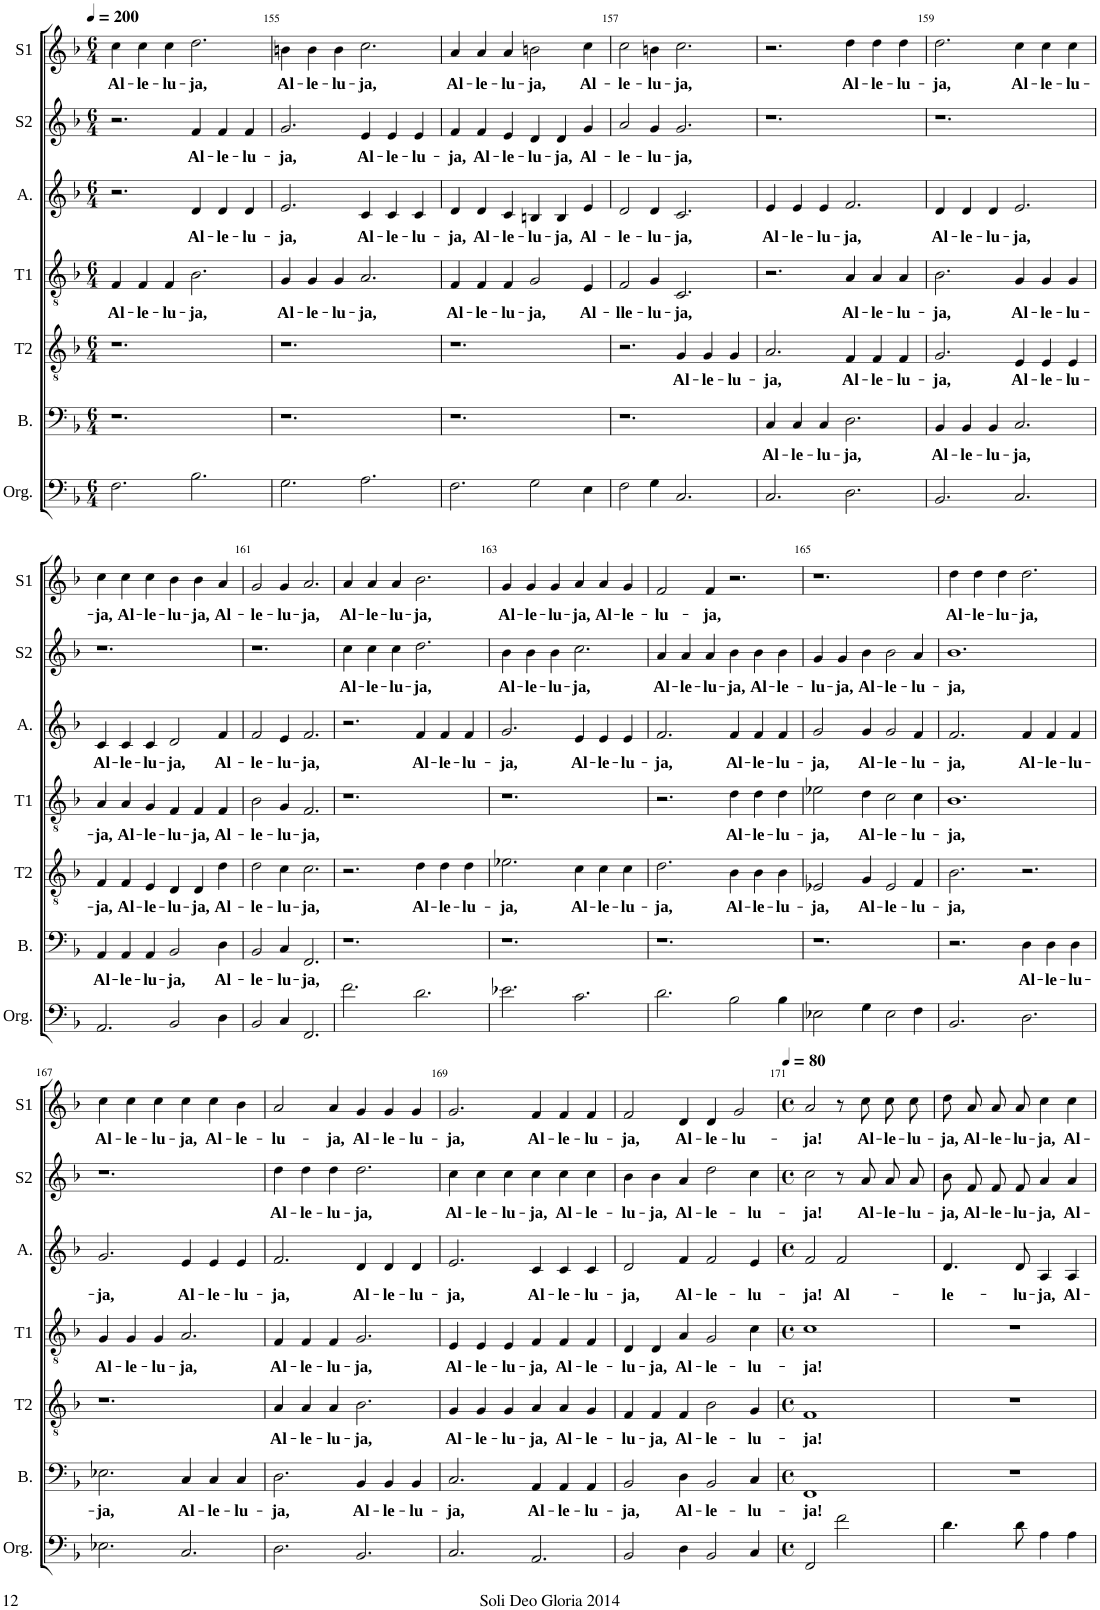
**kern	**kern	**text	**kern	**text	**kern	**text	**kern	**text	**kern	**text	**kern	**text
*part7	*part6	*part6	*part5	*part5	*part4	*part4	*part3	*part3	*part2	*part2	*part1	*part1
*staff7	*staff6	*staff6	*staff5	*staff5	*staff4	*staff4	*staff3	*staff3	*staff2	*staff2	*staff1	*staff1
*I"Organ	*I"Bass	*	*I"Tenor II	*	*I"Tenor I	*	*I"Alto	*	*I"Soprano II	*	*I"Soprano I	*
*I'Org.	*I'B.	*	*I'T2	*	*I'T1	*	*I'A.	*	*I'S2	*	*I'S1	*
!!LO:PB:g=z
*clefF4	*clefF4	*	*clefGv2	*	*clefGv2	*	*clefG2	*	*clefG2	*	*clefG2	*
*k[b-]	*k[b-]	*	*k[b-]	*	*k[b-]	*	*k[b-]	*	*k[b-]	*	*k[b-]	*
*M6/4	*M6/4	*	*M6/4	*	*M6/4	*	*M6/4	*	*M6/4	*	*M6/4	*
*MM200	*MM200	*	*MM200	*	*MM200	*	*MM200	*	*MM200	*	*MM200	*
=154	=154	=154	=154	=154	=154	=154	=154	=154	=154	=154	=154	=154
!	!	!	!	!	!	!LO:LY:b	!	!	!	!	!	!LO:LY:b
2.F\	1.r	.	1.r	.	4F/	Al-	2.r	.	2.r	.	4cc\	Al-
!	!	!	!	!	!	!LO:LY:b	!	!	!	!	!	!LO:LY:b
.	.	.	.	.	4F/	-le-	.	.	.	.	4cc\	-le-
!	!	!	!	!	!	!LO:LY:b	!	!	!	!	!	!LO:LY:b
.	.	.	.	.	4F/	-lu-	.	.	.	.	4cc\	-lu-
!	!	!	!	!	!	!LO:LY:b	!	!LO:LY:b	!	!LO:LY:b	!	!LO:LY:b
2.B-\	.	.	.	.	2.B-\	-ja,	4d/	Al-	4f/	Al-	2.dd\	-ja,
!	!	!	!	!	!	!	!	!LO:LY:b	!	!LO:LY:b	!	!
.	.	.	.	.	.	.	4d/	-le-	4f/	-le-	.	.
!	!	!	!	!	!	!	!	!LO:LY:b	!	!LO:LY:b	!	!
.	.	.	.	.	.	.	4d/	-lu-	4f/	-lu-	.	.
=155	=155	=155	=155	=155	=155	=155	=155	=155	=155	=155	=155	=155
!	!	!	!	!	!	!LO:LY:b	!	!LO:LY:b	!	!LO:LY:b	!	!LO:LY:b
2.G\	1.r	.	1.r	.	4G/	Al-	2.e/	-ja,	2.g/	-ja,	4bn\	Al-
!	!	!	!	!	!	!LO:LY:b	!	!	!	!	!	!LO:LY:b
.	.	.	.	.	4G/	-le-	.	.	.	.	4b\	-le-
!	!	!	!	!	!	!LO:LY:b	!	!	!	!	!	!LO:LY:b
.	.	.	.	.	4G/	-lu-	.	.	.	.	4b\	-lu-
!	!	!	!	!	!	!LO:LY:b	!	!LO:LY:b	!	!LO:LY:b	!	!LO:LY:b
2.A\	.	.	.	.	2.A/	-ja,	4c/	Al-	4e/	Al-	2.cc\	-ja,
!	!	!	!	!	!	!	!	!LO:LY:b	!	!LO:LY:b	!	!
.	.	.	.	.	.	.	4c/	-le-	4e/	-le-	.	.
!	!	!	!	!	!	!	!	!LO:LY:b	!	!LO:LY:b	!	!
.	.	.	.	.	.	.	4c/	-lu-	4e/	-lu-	.	.
=156	=156	=156	=156	=156	=156	=156	=156	=156	=156	=156	=156	=156
!	!	!	!	!	!	!LO:LY:b	!	!LO:LY:b	!	!LO:LY:b	!	!LO:LY:b
2.F\	1.r	.	1.r	.	4F/	Al-	4d/	-ja,	4f/	-ja,	4a/	Al-
!	!	!	!	!	!	!LO:LY:b	!	!LO:LY:b	!	!LO:LY:b	!	!LO:LY:b
.	.	.	.	.	4F/	-le-	4d/	Al-	4f/	Al-	4a/	-le-
!	!	!	!	!	!	!LO:LY:b	!	!LO:LY:b	!	!LO:LY:b	!	!LO:LY:b
.	.	.	.	.	4F/	-lu-	4c/	-le-	4e/	-le-	4a/	-lu-
!	!	!	!	!	!	!LO:LY:b	!	!LO:LY:b	!	!LO:LY:b	!	!LO:LY:b
2G\	.	.	.	.	2G/	-ja,	4Bn/	-lu-	4d/	-lu-	2bn\	-ja,
!	!	!	!	!	!	!	!	!LO:LY:b	!	!LO:LY:b	!	!
.	.	.	.	.	.	.	4B/	-ja,	4d/	-ja,	.	.
!	!	!	!	!	!	!LO:LY:b	!	!LO:LY:b	!	!LO:LY:b	!	!LO:LY:b
4E\	.	.	.	.	4E/	Al-	4e/	Al-	4g/	Al-	4cc\	Al-
=157	=157	=157	=157	=157	=157	=157	=157	=157	=157	=157	=157	=157
!	!	!	!	!	!	!LO:LY:b	!	!LO:LY:b	!	!LO:LY:b	!	!LO:LY:b
2F\	1.r	.	2.r	.	2F/	-lle-	2d/	-le-	2a/	-le-	2cc\	-le-
!	!	!	!	!	!	!LO:LY:b	!	!LO:LY:b	!	!LO:LY:b	!	!LO:LY:b
4G\	.	.	.	.	4G/	-lu-	4d/	-lu-	4g/	-lu-	4bn\	-lu-
!	!	!	!	!LO:LY:b	!	!LO:LY:b	!	!LO:LY:b	!	!LO:LY:b	!	!LO:LY:b
2.C/	.	.	4G/	Al-	2.C/	-ja,	2.c/	-ja,	2.g/	-ja,	2.cc\	-ja,
!	!	!	!	!LO:LY:b	!	!	!	!	!	!	!	!
.	.	.	4G/	-le-	.	.	.	.	.	.	.	.
!	!	!	!	!LO:LY:b	!	!	!	!	!	!	!	!
.	.	.	4G/	-lu-	.	.	.	.	.	.	.	.
=158	=158	=158	=158	=158	=158	=158	=158	=158	=158	=158	=158	=158
!	!	!LO:LY:b	!	!LO:LY:b	!	!	!	!LO:LY:b	!	!	!	!
2.C/	4C/	Al-	2.A/	-ja,	2.r	.	4e/	Al-	1.r	.	2.r	.
!	!	!LO:LY:b	!	!	!	!	!	!LO:LY:b	!	!	!	!
.	4C/	-le-	.	.	.	.	4e/	-le-	.	.	.	.
!	!	!LO:LY:b	!	!	!	!	!	!LO:LY:b	!	!	!	!
.	4C/	-lu-	.	.	.	.	4e/	-lu-	.	.	.	.
!	!	!LO:LY:b	!	!LO:LY:b	!	!LO:LY:b	!	!LO:LY:b	!	!	!	!LO:LY:b
2.D\	2.D\	-ja,	4F/	Al-	4A/	Al-	2.f/	-ja,	.	.	4dd\	Al-
!	!	!	!	!LO:LY:b	!	!LO:LY:b	!	!	!	!	!	!LO:LY:b
.	.	.	4F/	-le-	4A/	-le-	.	.	.	.	4dd\	-le-
!	!	!	!	!LO:LY:b	!	!LO:LY:b	!	!	!	!	!	!LO:LY:b
.	.	.	4F/	-lu-	4A/	-lu-	.	.	.	.	4dd\	-lu-
=159	=159	=159	=159	=159	=159	=159	=159	=159	=159	=159	=159	=159
!	!	!LO:LY:b	!	!LO:LY:b	!	!LO:LY:b	!	!LO:LY:b	!	!	!	!LO:LY:b
2.BB-/	4BB-/	Al-	2.G/	-ja,	2.B-\	-ja,	4d/	Al-	1.r	.	2.dd\	-ja,
!	!	!LO:LY:b	!	!	!	!	!	!LO:LY:b	!	!	!	!
.	4BB-/	-le-	.	.	.	.	4d/	-le-	.	.	.	.
!	!	!LO:LY:b	!	!	!	!	!	!LO:LY:b	!	!	!	!
.	4BB-/	-lu-	.	.	.	.	4d/	-lu-	.	.	.	.
!	!	!LO:LY:b	!	!LO:LY:b	!	!LO:LY:b	!	!LO:LY:b	!	!	!	!LO:LY:b
2.C/	2.C/	-ja,	4E/	Al-	4G/	Al-	2.e/	-ja,	.	.	4cc\	Al-
!	!	!	!	!LO:LY:b	!	!LO:LY:b	!	!	!	!	!	!LO:LY:b
.	.	.	4E/	-le-	4G/	-le-	.	.	.	.	4cc\	-le-
!	!	!	!	!LO:LY:b	!	!LO:LY:b	!	!	!	!	!	!LO:LY:b
.	.	.	4E/	-lu-	4G/	-lu-	.	.	.	.	4cc\	-lu-
!!LO:LB:g=z
=160	=160	=160	=160	=160	=160	=160	=160	=160	=160	=160	=160	=160
!	!	!LO:LY:b	!	!LO:LY:b	!	!LO:LY:b	!	!LO:LY:b	!	!	!	!LO:LY:b
2.AA/	4AA/	Al-	4F/	-ja,	4A/	-ja,	4c/	Al-	1.r	.	4cc\	-ja,
!	!	!LO:LY:b	!	!LO:LY:b	!	!LO:LY:b	!	!LO:LY:b	!	!	!	!LO:LY:b
.	4AA/	-le-	4F/	Al-	4A/	Al-	4c/	-le-	.	.	4cc\	Al-
!	!	!LO:LY:b	!	!LO:LY:b	!	!LO:LY:b	!	!LO:LY:b	!	!	!	!LO:LY:b
.	4AA/	-lu-	4E/	-le-	4G/	-le-	4c/	-lu-	.	.	4cc\	-le-
!	!	!LO:LY:b	!	!LO:LY:b	!	!LO:LY:b	!	!LO:LY:b	!	!	!	!LO:LY:b
2BB-/	2BB-/	-ja,	4D/	-lu-	4F/	-lu-	2d/	-ja,	.	.	4b-\	-lu-
!	!	!	!	!LO:LY:b	!	!LO:LY:b	!	!	!	!	!	!LO:LY:b
.	.	.	4D/	-ja,	4F/	-ja,	.	.	.	.	4b-\	-ja,
!	!	!LO:LY:b	!	!LO:LY:b	!	!LO:LY:b	!	!LO:LY:b	!	!	!	!LO:LY:b
4D\	4D\	Al-	4d\	Al-	4F/	Al-	4f/	Al-	.	.	4a/	Al-
=161	=161	=161	=161	=161	=161	=161	=161	=161	=161	=161	=161	=161
!	!	!LO:LY:b	!	!LO:LY:b	!	!LO:LY:b	!	!LO:LY:b	!	!	!	!LO:LY:b
2BB-/	2BB-/	-le-	2d\	-le-	2B-\	-le-	2f/	-le-	1.r	.	2g/	-le-
!	!	!LO:LY:b	!	!LO:LY:b	!	!LO:LY:b	!	!LO:LY:b	!	!	!	!LO:LY:b
4C/	4C/	-lu-	4c\	-lu-	4G/	-lu-	4e/	-lu-	.	.	4g/	-lu-
!	!	!LO:LY:b	!	!LO:LY:b	!	!LO:LY:b	!	!LO:LY:b	!	!	!	!LO:LY:b
2.FF/	2.FF/	-ja,	2.c\	-ja,	2.F/	-ja,	2.f/	-ja,	.	.	2.a/	-ja,
=162	=162	=162	=162	=162	=162	=162	=162	=162	=162	=162	=162	=162
!	!	!	!	!	!	!	!	!	!	!LO:LY:b	!	!LO:LY:b
2.f\	1.r	.	2.r	.	1.r	.	2.r	.	4cc\	Al-	4a/	Al-
!	!	!	!	!	!	!	!	!	!	!LO:LY:b	!	!LO:LY:b
.	.	.	.	.	.	.	.	.	4cc\	-le-	4a/	-le-
!	!	!	!	!	!	!	!	!	!	!LO:LY:b	!	!LO:LY:b
.	.	.	.	.	.	.	.	.	4cc\	-lu-	4a/	-lu-
!	!	!	!	!LO:LY:b	!	!	!	!LO:LY:b	!	!LO:LY:b	!	!LO:LY:b
2.d\	.	.	4d\	Al-	.	.	4f/	Al-	2.dd\	-ja,	2.b-\	-ja,
!	!	!	!	!LO:LY:b	!	!	!	!LO:LY:b	!	!	!	!
.	.	.	4d\	-le-	.	.	4f/	-le-	.	.	.	.
!	!	!	!	!LO:LY:b	!	!	!	!LO:LY:b	!	!	!	!
.	.	.	4d\	-lu-	.	.	4f/	-lu-	.	.	.	.
=163	=163	=163	=163	=163	=163	=163	=163	=163	=163	=163	=163	=163
!	!	!	!	!LO:LY:b	!	!	!	!LO:LY:b	!	!LO:LY:b	!	!LO:LY:b
2.e-X\	1.r	.	2.e-X\	-ja,	1.r	.	2.g/	-ja,	4b-\	Al-	4g/	Al-
!	!	!	!	!	!	!	!	!	!	!LO:LY:b	!	!LO:LY:b
.	.	.	.	.	.	.	.	.	4b-\	-le-	4g/	-le-
!	!	!	!	!	!	!	!	!	!	!LO:LY:b	!	!LO:LY:b
.	.	.	.	.	.	.	.	.	4b-\	-lu-	4g/	-lu-
!	!	!	!	!LO:LY:b	!	!	!	!LO:LY:b	!	!LO:LY:b	!	!LO:LY:b
2.c\	.	.	4c\	Al-	.	.	4e/	Al-	2.cc\	-ja,	4a/	-ja,
!	!	!	!	!LO:LY:b	!	!	!	!LO:LY:b	!	!	!	!LO:LY:b
.	.	.	4c\	-le-	.	.	4e/	-le-	.	.	4a/	Al-
!	!	!	!	!LO:LY:b	!	!	!	!LO:LY:b	!	!	!	!LO:LY:b
.	.	.	4c\	-lu-	.	.	4e/	-lu-	.	.	4g/	-le-
=164	=164	=164	=164	=164	=164	=164	=164	=164	=164	=164	=164	=164
!	!	!	!	!LO:LY:b	!	!	!	!LO:LY:b	!	!LO:LY:b	!	!LO:LY:b
2.d\	1.r	.	2.d\	-ja,	2.r	.	2.f/	-ja,	4a/	Al-	2f/	-lu-
!	!	!	!	!	!	!	!	!	!	!LO:LY:b	!	!
.	.	.	.	.	.	.	.	.	4a/	-le-	.	.
!	!	!	!	!	!	!	!	!	!	!LO:LY:b	!	!LO:LY:b
.	.	.	.	.	.	.	.	.	4a/	-lu-	4f/	-ja,
!	!	!	!	!LO:LY:b	!	!LO:LY:b	!	!LO:LY:b	!	!LO:LY:b	!	!
2B-\	.	.	4B-\	Al-	4d\	Al-	4f/	Al-	4b-\	-ja,	2.r	.
!	!	!	!	!LO:LY:b	!	!LO:LY:b	!	!LO:LY:b	!	!LO:LY:b	!	!
.	.	.	4B-\	-le-	4d\	-le-	4f/	-le-	4b-\	Al-	.	.
!	!	!	!	!LO:LY:b	!	!LO:LY:b	!	!LO:LY:b	!	!LO:LY:b	!	!
4B-\	.	.	4B-\	-lu-	4d\	-lu-	4f/	-lu-	4b-\	-le-	.	.
=165	=165	=165	=165	=165	=165	=165	=165	=165	=165	=165	=165	=165
!	!	!	!	!LO:LY:b	!	!LO:LY:b	!	!LO:LY:b	!	!LO:LY:b	!	!
2E-X\	1.r	.	2E-X/	-ja,	2e-X\	-ja,	2g/	-ja,	4g/	-lu-	1.r	.
!	!	!	!	!	!	!	!	!	!	!LO:LY:b	!	!
.	.	.	.	.	.	.	.	.	4g/	-ja,	.	.
!	!	!	!	!LO:LY:b	!	!LO:LY:b	!	!LO:LY:b	!	!LO:LY:b	!	!
4G\	.	.	4G/	Al-	4d\	Al-	4g/	Al-	4b-\	Al-	.	.
!	!	!	!	!LO:LY:b	!	!LO:LY:b	!	!LO:LY:b	!	!LO:LY:b	!	!
2E-\	.	.	2E-/	-le-	2c\	-le-	2g/	-le-	2b-\	-le-	.	.
!	!	!	!	!LO:LY:b	!	!LO:LY:b	!	!LO:LY:b	!	!LO:LY:b	!	!
4F\	.	.	4F/	-lu-	4c\	-lu-	4f/	-lu-	4a/	-lu-	.	.
=166	=166	=166	=166	=166	=166	=166	=166	=166	=166	=166	=166	=166
!	!	!	!	!LO:LY:b	!	!LO:LY:b	!	!LO:LY:b	!	!LO:LY:b	!	!LO:LY:b
2.BB-/	2.r	.	2.B-\	-ja,	1.B-	-ja,	2.f/	-ja,	1.b-	-ja,	4dd\	Al-
!	!	!	!	!	!	!	!	!	!	!	!	!LO:LY:b
.	.	.	.	.	.	.	.	.	.	.	4dd\	-le-
!	!	!	!	!	!	!	!	!	!	!	!	!LO:LY:b
.	.	.	.	.	.	.	.	.	.	.	4dd\	-lu-
!	!	!LO:LY:b	!	!	!	!	!	!LO:LY:b	!	!	!	!LO:LY:b
2.D\	4D\	Al-	2.r	.	.	.	4f/	Al-	.	.	2.dd\	-ja,
!	!	!LO:LY:b	!	!	!	!	!	!LO:LY:b	!	!	!	!
.	4D\	-le-	.	.	.	.	4f/	-le-	.	.	.	.
!	!	!LO:LY:b	!	!	!	!	!	!LO:LY:b	!	!	!	!
.	4D\	-lu-	.	.	.	.	4f/	-lu-	.	.	.	.
!!LO:LB:g=z
=167	=167	=167	=167	=167	=167	=167	=167	=167	=167	=167	=167	=167
!	!	!LO:LY:b	!	!	!	!LO:LY:b	!	!LO:LY:b	!	!	!	!LO:LY:b
2.E-X\	2.E-X\	-ja,	1.r	.	4G/	Al-	2.g/	-ja,	1.r	.	4cc\	Al-
!	!	!	!	!	!	!LO:LY:b	!	!	!	!	!	!LO:LY:b
.	.	.	.	.	4G/	-le-	.	.	.	.	4cc\	-le-
!	!	!	!	!	!	!LO:LY:b	!	!	!	!	!	!LO:LY:b
.	.	.	.	.	4G/	-lu-	.	.	.	.	4cc\	-lu-
!	!	!LO:LY:b	!	!	!	!LO:LY:b	!	!LO:LY:b	!	!	!	!LO:LY:b
2.C/	4C/	Al-	.	.	2.A/	-ja,	4e/	Al-	.	.	4cc\	-ja,
!	!	!LO:LY:b	!	!	!	!	!	!LO:LY:b	!	!	!	!LO:LY:b
.	4C/	-le-	.	.	.	.	4e/	-le-	.	.	4cc\	Al-
!	!	!LO:LY:b	!	!	!	!	!	!LO:LY:b	!	!	!	!LO:LY:b
.	4C/	-lu-	.	.	.	.	4e/	-lu-	.	.	4b-\	-le-
=168	=168	=168	=168	=168	=168	=168	=168	=168	=168	=168	=168	=168
!	!	!LO:LY:b	!	!LO:LY:b	!	!LO:LY:b	!	!LO:LY:b	!	!LO:LY:b	!	!LO:LY:b
2.D\	2.D\	-ja,	4A/	Al-	4F/	Al-	2.f/	-ja,	4dd\	Al-	2a/	-lu-
!	!	!	!	!LO:LY:b	!	!LO:LY:b	!	!	!	!LO:LY:b	!	!
.	.	.	4A/	-le-	4F/	-le-	.	.	4dd\	-le-	.	.
!	!	!	!	!LO:LY:b	!	!LO:LY:b	!	!	!	!LO:LY:b	!	!LO:LY:b
.	.	.	4A/	-lu-	4F/	-lu-	.	.	4dd\	-lu-	4a/	-ja,
!	!	!LO:LY:b	!	!LO:LY:b	!	!LO:LY:b	!	!LO:LY:b	!	!LO:LY:b	!	!LO:LY:b
2.BB-/	4BB-/	Al-	2.B-\	-ja,	2.G/	-ja,	4d/	Al-	2.dd\	-ja,	4g/	Al-
!	!	!LO:LY:b	!	!	!	!	!	!LO:LY:b	!	!	!	!LO:LY:b
.	4BB-/	-le-	.	.	.	.	4d/	-le-	.	.	4g/	-le-
!	!	!LO:LY:b	!	!	!	!	!	!LO:LY:b	!	!	!	!LO:LY:b
.	4BB-/	-lu-	.	.	.	.	4d/	-lu-	.	.	4g/	-lu-
=169	=169	=169	=169	=169	=169	=169	=169	=169	=169	=169	=169	=169
!	!	!LO:LY:b	!	!LO:LY:b	!	!LO:LY:b	!	!LO:LY:b	!	!LO:LY:b	!	!LO:LY:b
2.C/	2.C/	-ja,	4G/	Al-	4E/	Al-	2.e/	-ja,	4cc\	Al-	2.g/	-ja,
!	!	!	!	!LO:LY:b	!	!LO:LY:b	!	!	!	!LO:LY:b	!	!
.	.	.	4G/	-le-	4E/	-le-	.	.	4cc\	-le-	.	.
!	!	!	!	!LO:LY:b	!	!LO:LY:b	!	!	!	!LO:LY:b	!	!
.	.	.	4G/	-lu-	4E/	-lu-	.	.	4cc\	-lu-	.	.
!	!	!LO:LY:b	!	!LO:LY:b	!	!LO:LY:b	!	!LO:LY:b	!	!LO:LY:b	!	!LO:LY:b
2.AA/	4AA/	Al-	4A/	-ja,	4F/	-ja,	4c/	Al-	4cc\	-ja,	4f/	Al-
!	!	!LO:LY:b	!	!LO:LY:b	!	!LO:LY:b	!	!LO:LY:b	!	!LO:LY:b	!	!LO:LY:b
.	4AA/	-le-	4A/	Al-	4F/	Al-	4c/	-le-	4cc\	Al-	4f/	-le-
!	!	!LO:LY:b	!	!LO:LY:b	!	!LO:LY:b	!	!LO:LY:b	!	!LO:LY:b	!	!LO:LY:b
.	4AA/	-lu-	4G/	-le-	4F/	-le-	4c/	-lu-	4cc\	-le-	4f/	-lu-
=170	=170	=170	=170	=170	=170	=170	=170	=170	=170	=170	=170	=170
!	!	!LO:LY:b	!	!LO:LY:b	!	!LO:LY:b	!	!LO:LY:b	!	!LO:LY:b	!	!LO:LY:b
2BB-/	2BB-/	-ja,	4F/	-lu-	4D/	-lu-	2d/	-ja,	4b-\	-lu-	2f/	-ja,
!	!	!	!	!LO:LY:b	!	!LO:LY:b	!	!	!	!LO:LY:b	!	!
.	.	.	4F/	-ja,	4D/	-ja,	.	.	4b-\	-ja,	.	.
!	!	!LO:LY:b	!	!LO:LY:b	!	!LO:LY:b	!	!LO:LY:b	!	!LO:LY:b	!	!LO:LY:b
4D\	4D\	Al-	4F/	Al-	4A/	Al-	4f/	Al-	4a/	Al-	4d/	Al-
!	!	!LO:LY:b	!	!LO:LY:b	!	!LO:LY:b	!	!LO:LY:b	!	!LO:LY:b	!	!LO:LY:b
2BB-/	2BB-/	-le-	2B-\	-le-	2G/	-le-	2f/	-le-	2dd\	-le-	4d/	-le-
!	!	!	!	!	!	!	!	!	!	!	!	!LO:LY:b
.	.	.	.	.	.	.	.	.	.	.	2g/	-lu-
!	!	!LO:LY:b	!	!LO:LY:b	!	!LO:LY:b	!	!LO:LY:b	!	!LO:LY:b	!	!
4C/	4C/	-lu-	4G/	-lu-	4c\	-lu-	4e/	-lu-	4cc\	-lu-	.	.
=171	=171	=171	=171	=171	=171	=171	=171	=171	=171	=171	=171	=171
*M4/4	*M4/4	*	*M4/4	*	*M4/4	*	*M4/4	*	*M4/4	*	*M4/4	*
*met(c)	*met(c)	*	*met(c)	*	*met(c)	*	*met(c)	*	*met(c)	*	*met(c)	*
*	*	*	*	*	*	*	*	*	*	*	*MM80	*
!	!	!LO:LY:b	!	!LO:LY:b	!	!LO:LY:b	!	!LO:LY:b	!	!LO:LY:b	!	!LO:LY:b
2FF/	1FF	-ja!	1F	-ja!	1c	-ja!	2f/	-ja!	2cc\	-ja!	2a/	-ja!
!	!	!	!	!	!	!	!	!LO:LY:b	!	!	!	!
2f\	.	.	.	.	.	.	2f/	Al-	8r	.	8r	.
!	!	!	!	!	!	!	!	!	!	!LO:LY:b	!	!LO:LY:b
.	.	.	.	.	.	.	.	.	8a/	Al-	8cc\	Al-
!	!	!	!	!	!	!	!	!	!	!LO:LY:b	!	!LO:LY:b
.	.	.	.	.	.	.	.	.	8a/L	-le-	8cc\L	-le-
!	!	!	!	!	!	!	!	!	!	!LO:LY:b	!	!LO:LY:b
.	.	.	.	.	.	.	.	.	8a/J	-lu-	8cc\J	-lu-
=172	=172	=172	=172	=172	=172	=172	=172	=172	=172	=172	=172	=172
!	!	!	!	!	!	!	!	!LO:LY:b	!	!LO:LY:b	!	!LO:LY:b
4.d\	1r	.	1r	.	1r	.	4.d/	-le-	8b-/L	-ja,	8dd\L	-ja,
!	!	!	!	!	!	!	!	!	!	!LO:LY:b	!	!LO:LY:b
.	.	.	.	.	.	.	.	.	8f/J	Al-	8a\J	Al-
!	!	!	!	!	!	!	!	!	!	!LO:LY:b	!	!LO:LY:b
.	.	.	.	.	.	.	.	.	8f/L	-le-	8a/L	-le-
!	!	!	!	!	!	!	!	!LO:LY:b	!	!LO:LY:b	!	!LO:LY:b
8d\	.	.	.	.	.	.	8d/	-lu-	8f/J	-lu-	8a/J	-lu-
!	!	!	!	!	!	!	!	!LO:LY:b	!	!LO:LY:b	!	!LO:LY:b
4A\	.	.	.	.	.	.	4A/	-ja,	4a/	-ja,	4cc\	-ja,
!	!	!	!	!	!	!	!	!LO:LY:b	!	!LO:LY:b	!	!LO:LY:b
4A\	.	.	.	.	.	.	4A/	Al-	4a/	Al-	4cc\	Al-
=	=	=	=	=	=	=	=	=	=	=	=	=
*-	*-	*-	*-	*-	*-	*-	*-	*-	*-	*-	*-	*-
